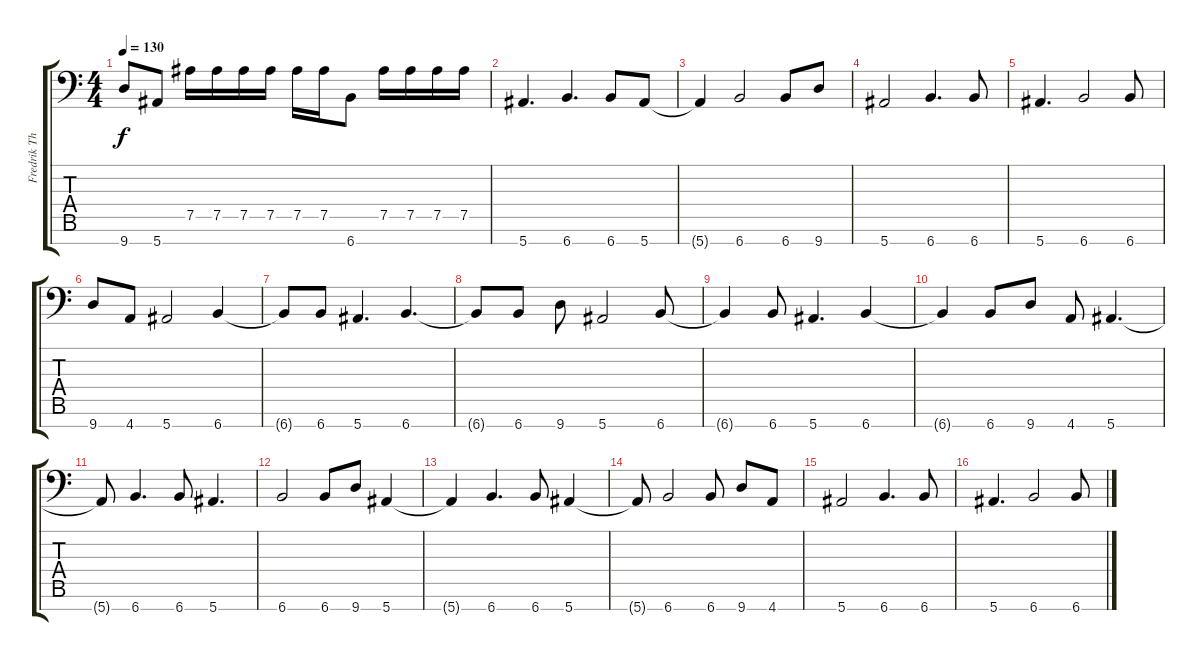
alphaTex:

\track ("Fredrik Thordendal" "Fredrik Th") {instrument distortionguitar}
\staff {score tabs}
\tuning (Bb3 Gb3 Db3 Ab2 Eb2 Bb1 F1) {hide}
\ts (4 4)
\tempo 130
\clef f4
\ks c
9.7.8{dy f} 5.7.8 7.5.16 7.5.16 7.5.16 7.5.16 7.5.16 7.5.16 6.7.8 7.5.16 7.5.16 7.5.16 7.5.16 |
5.7.4{d} 6.7.4{d} 6.7.8 5.7.8 |
5.7{t}.4 6.7.2 6.7.8 9.7.8 |
5.7.2 6.7.4{d} 6.7.8 |
5.7.4{d} 6.7.2 6.7.8 |
9.7.8 4.7.8 5.7.2 6.7.4 |
6.7{t}.8 6.7.8 5.7.4{d} 6.7.4{d} |
6.7{t}.8 6.7.8 9.7.8 5.7.2 6.7.8 |
6.7{t}.4 6.7.8 5.7.4{d} 6.7.4 |
6.7{t}.4 6.7.8 9.7.8 4.7.8 5.7.4{d} |
5.7{t}.8 6.7.4{d} 6.7.8 5.7.4{d} |
6.7.2 6.7.8 9.7.8 5.7.4 |
5.7{t}.4 6.7.4{d} 6.7.8 5.7.4 |
5.7{t}.8 6.7.2 6.7.8 9.7.8 4.7.8 |
5.7.2 6.7.4{d} 6.7.8 |
5.7.4{d} 6.7.2 6.7.8
